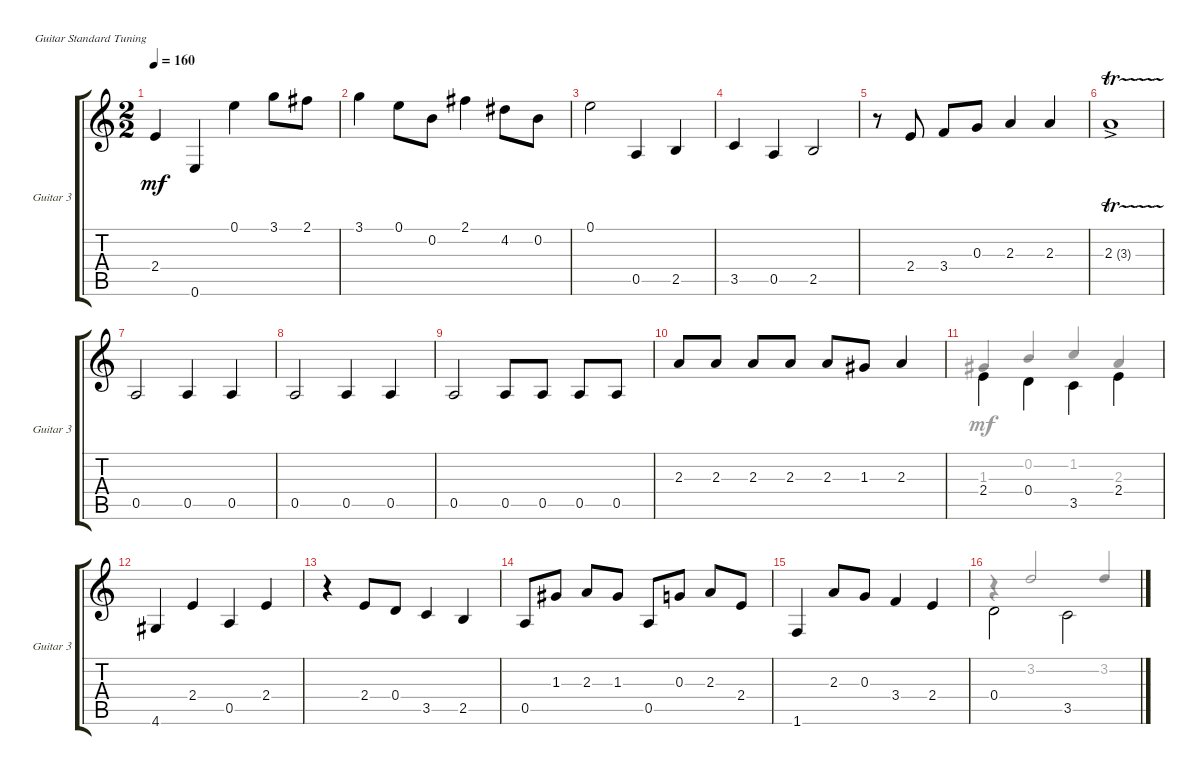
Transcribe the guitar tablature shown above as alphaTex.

\defaultSystemsLayout 4
\bracketExtendMode groupsimilarinstruments
\useSystemSignSeparator
\singleTrackTrackNamePolicy allsystems
\multiTrackTrackNamePolicy allsystems
\firstSystemTrackNameOrientation horizontal
\otherSystemsTrackNameOrientation horizontal
\track ("Guitar 3" "Guitar 3") {instrument acousticguitarsteel}
\staff {score tabs}
\tuning (E4 B3 G3 D3 A2 E2)
\voice
\ts (2 2)
\tempo 160
\clef g2
\ks c
2.4.4{dy mf} 0.6.4 0.1.4 3.1.8 2.1.8 |
3.1.4 0.1.8 0.2.8 2.1.4 4.2.8 0.2.8 |
0.1.2 0.5.4 2.5.4 |
3.5.4 0.5.4 2.5.2 |
r.8 2.4.8 3.4.8 0.3.8 2.3.4 2.3.4 |
2.3{tr (3 16) ac}.1 |
0.5.2 0.5.4 0.5.4 |
0.5.2 0.5.4 0.5.4 |
0.5.2 0.5.8 0.5.8 0.5.8 0.5.8 |
2.3.8 2.3.8 2.3.8 2.3.8 2.3.8 1.3.8 2.3.4 |
2.4.4{beam invert} 0.4.4{beam invert} 3.5.4{beam invert} 2.4.4{beam invert} |
4.6.4 2.4.4 0.5.4 2.4.4 |
r.4 2.4.8 0.4.8 3.5.4 2.5.4 |
0.5.8 1.3.8 2.3.8 1.3.8 0.5.8 0.3.8 2.3.8 2.4.8 |
1.6.4 2.3.8 0.3.8 3.4.4 2.4.4 |
0.4.2{beam invert} 3.5.2{beam invert}
\voice
\clef g2
\ottava regular
\simile none
\ks c
|
|
|
|
|
|
|
|
|
|
1.3.4{beam invert} 0.2.4{beam invert} 1.2.4{beam invert} 2.3.4{beam invert} |
|
|
|
|
r.4 3.2.2{beam invert} 3.2.4{beam invert}
